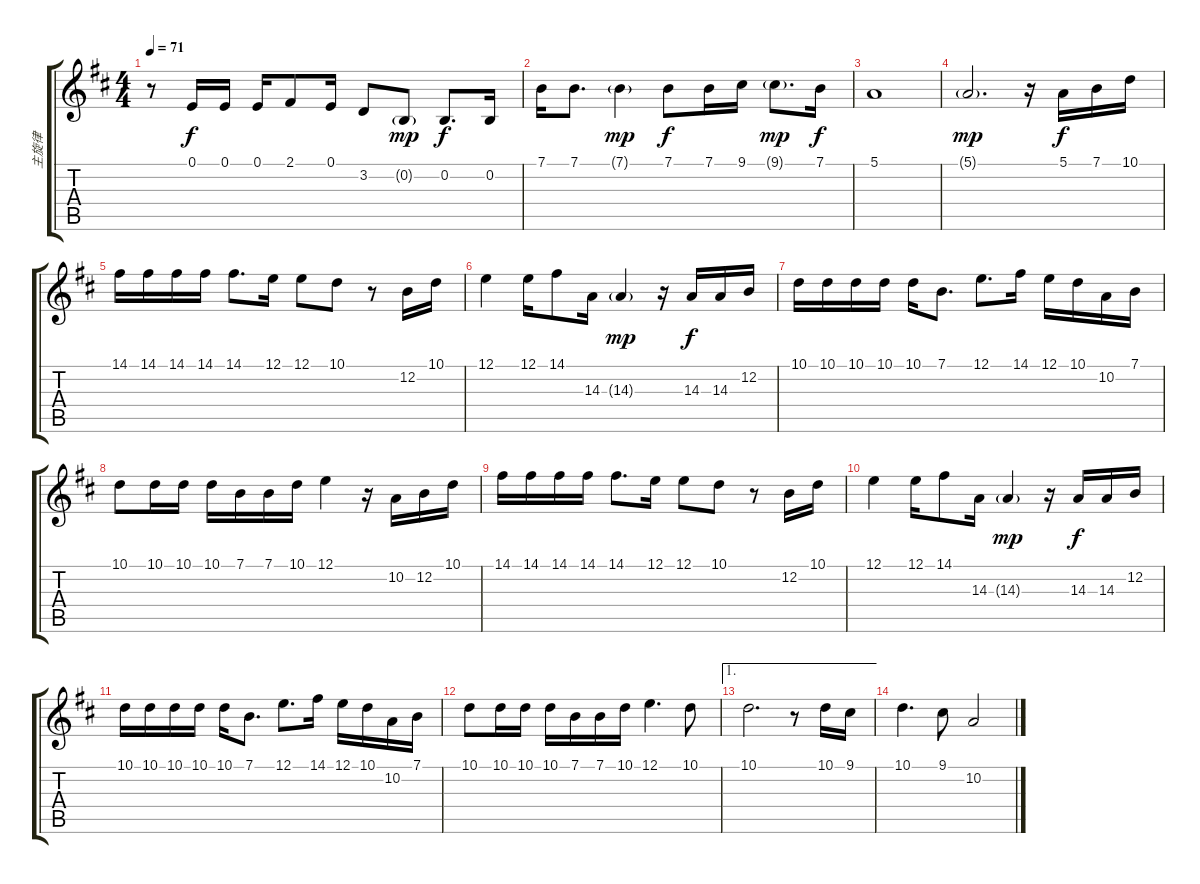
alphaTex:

\track ("主旋律" "主旋律") {instrument clarinet}
\staff {score tabs}
\tuning (E4 B3 G3 D3 A2 E2) {hide}
\ts (4 4)
\tempo 71
\clef g2
\ks d
r.8{dy f} 0.1.16 0.1.16 0.1.16 2.1.8 0.1.16 3.2.8 0.2{g}.8{dy mp} 0.2.8{d dy f} 0.2.16 |
7.1.16 7.1.8{d} 7.1{g}.4{dy mp} 7.1.8{dy f} 7.1.16 9.1.16 9.1{g}.8{d dy mp} 7.1.16{dy f} |
5.1.1 |
5.1{g}.2{d dy mp} r.16 5.1.16{dy f} 7.1.16 10.1.16 |
14.1.16 14.1.16 14.1.16 14.1.16 14.1.8{d} 12.1.16 12.1.8 10.1.8 r.8 12.2.16 10.1.16 |
12.1.4 12.1.16 14.1.8 14.3.16 14.3{g}.4{dy mp} r.16 14.3.16{dy f} 14.3.16 12.2.16 |
10.1.16 10.1.16 10.1.16 10.1.16 10.1.16 7.1.8{d} 12.1.8{d} 14.1.16 12.1.16 10.1.16 10.2.16 7.1.16 |
10.1.8 10.1.16 10.1.16 10.1.16 7.1.16 7.1.16 10.1.16 12.1.4 r.16 10.2.16 12.2.16 10.1.16 |
14.1.16 14.1.16 14.1.16 14.1.16 14.1.8{d} 12.1.16 12.1.8 10.1.8 r.8 12.2.16 10.1.16 |
12.1.4 12.1.16 14.1.8 14.3.16 14.3{g}.4{dy mp} r.16 14.3.16{dy f} 14.3.16 12.2.16 |
10.1.16 10.1.16 10.1.16 10.1.16 10.1.16 7.1.8{d} 12.1.8{d} 14.1.16 12.1.16 10.1.16 10.2.16 7.1.16 |
10.1.8 10.1.16 10.1.16 10.1.16 7.1.16 7.1.16 10.1.16 12.1.4{d} 10.1.8 |
\ae 1
10.1.2{d} r.8 10.1.16 9.1.16 |
10.1.4{d} 9.1.8 10.2.2
